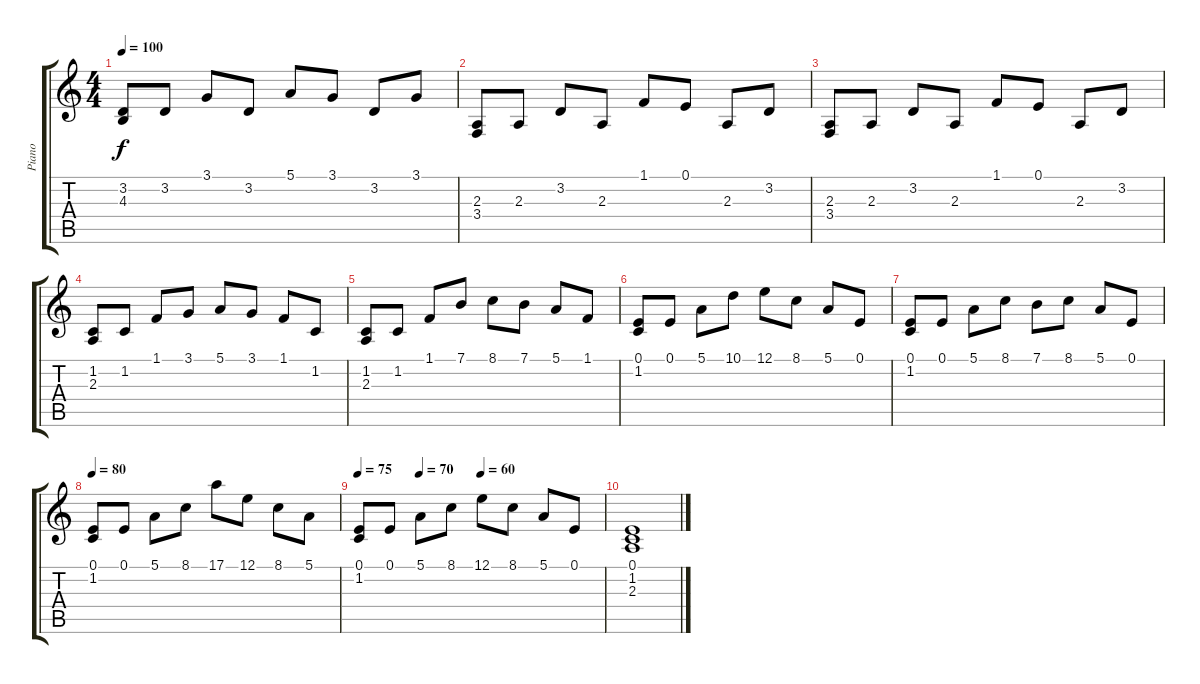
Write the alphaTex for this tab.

\track ("Piano" "Piano") {instrument acousticgrandpiano}
\staff {score tabs}
\tuning (E4 B3 G3 D3 A2 E2) {hide}
\ts (4 4)
\tempo 100
\clef g2
\ks c
(3.2 4.3).8{dy f} 3.2.8 3.1.8 3.2.8 5.1.8 3.1.8 3.2.8 3.1.8 |
(2.3 3.4).8 2.3.8 3.2.8 2.3.8 1.1.8 0.1.8 2.3.8 3.2.8 |
(2.3 3.4).8 2.3.8 3.2.8 2.3.8 1.1.8 0.1.8 2.3.8 3.2.8 |
(1.2 2.3).8 1.2.8 1.1.8 3.1.8 5.1.8 3.1.8 1.1.8 1.2.8 |
(1.2 2.3).8 1.2.8 1.1.8 7.1.8 8.1.8 7.1.8 5.1.8 1.1.8 |
(0.1 1.2).8 0.1.8 5.1.8 10.1.8 12.1.8 8.1.8 5.1.8 0.1.8 |
(0.1 1.2).8 0.1.8 5.1.8 8.1.8 7.1.8 8.1.8 5.1.8 0.1.8 |
\tempo 80
(0.1 1.2).8 0.1.8 5.1.8 8.1.8 17.1.8 12.1.8 8.1.8 5.1.8 |
\tempo 75
\tempo (70 0.25)
\tempo (60 0.5)
(0.1 1.2).8 0.1.8 5.1.8 8.1.8 12.1.8 8.1.8 5.1.8 0.1.8 |
(0.1 1.2 2.3).1
